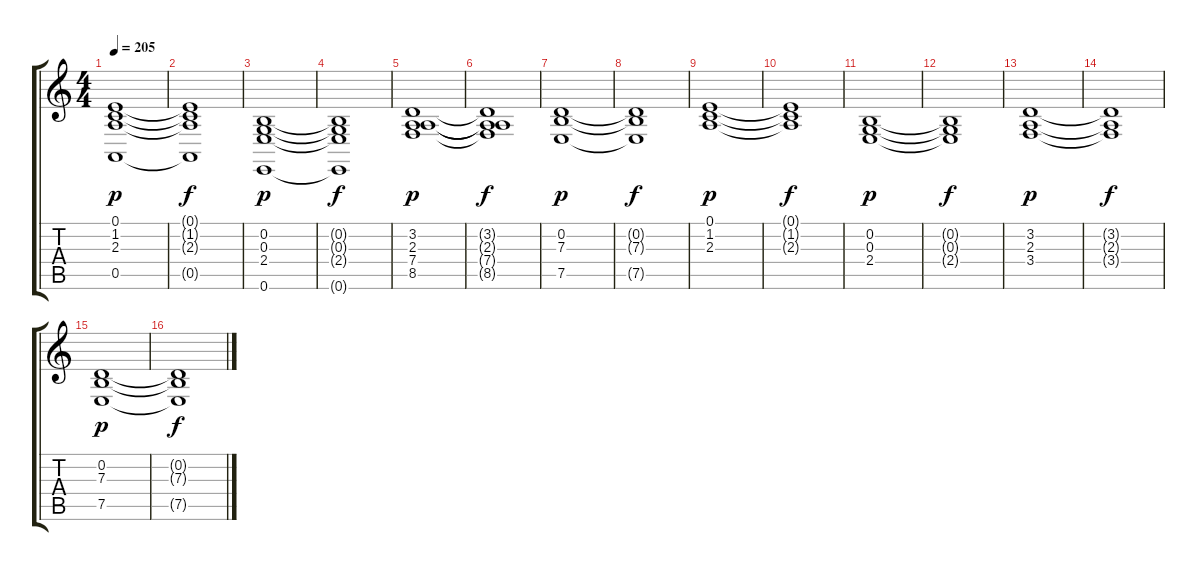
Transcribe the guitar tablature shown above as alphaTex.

\track "" {instrument pad8sweep}
\staff {score tabs}
\tuning (E4 B3 G3 D3 A2 E2) {hide}
\ts (4 4)
\tempo 205
\clef g2
\ks c
(0.1 1.2 2.3 0.5).1{dy p} |
(0.1{t} 1.2{t} 2.3{t} 0.5{t}).1{dy f} |
(0.2 0.3 2.4 0.6).1{dy p} |
(0.2{t} 0.3{t} 2.4{t} 0.6{t}).1{dy f} |
(3.2 2.3 7.4 8.5).1{dy p} |
(3.2{t} 2.3{t} 7.4{t} 8.5{t}).1{dy f} |
(0.2 7.3 7.5).1{dy p} |
(0.2{t} 7.3{t} 7.5{t}).1{dy f} |
(0.1 1.2 2.3).1{dy p} |
(0.1{t} 1.2{t} 2.3{t}).1{dy f} |
(0.2 0.3 2.4).1{dy p} |
(0.2{t} 0.3{t} 2.4{t}).1{dy f} |
(3.2 2.3 3.4).1{dy p} |
(3.2{t} 2.3{t} 3.4{t}).1{dy f} |
(0.2 7.3 7.5).1{dy p} |
(0.2{t} 7.3{t} 7.5{t}).1{dy f}
